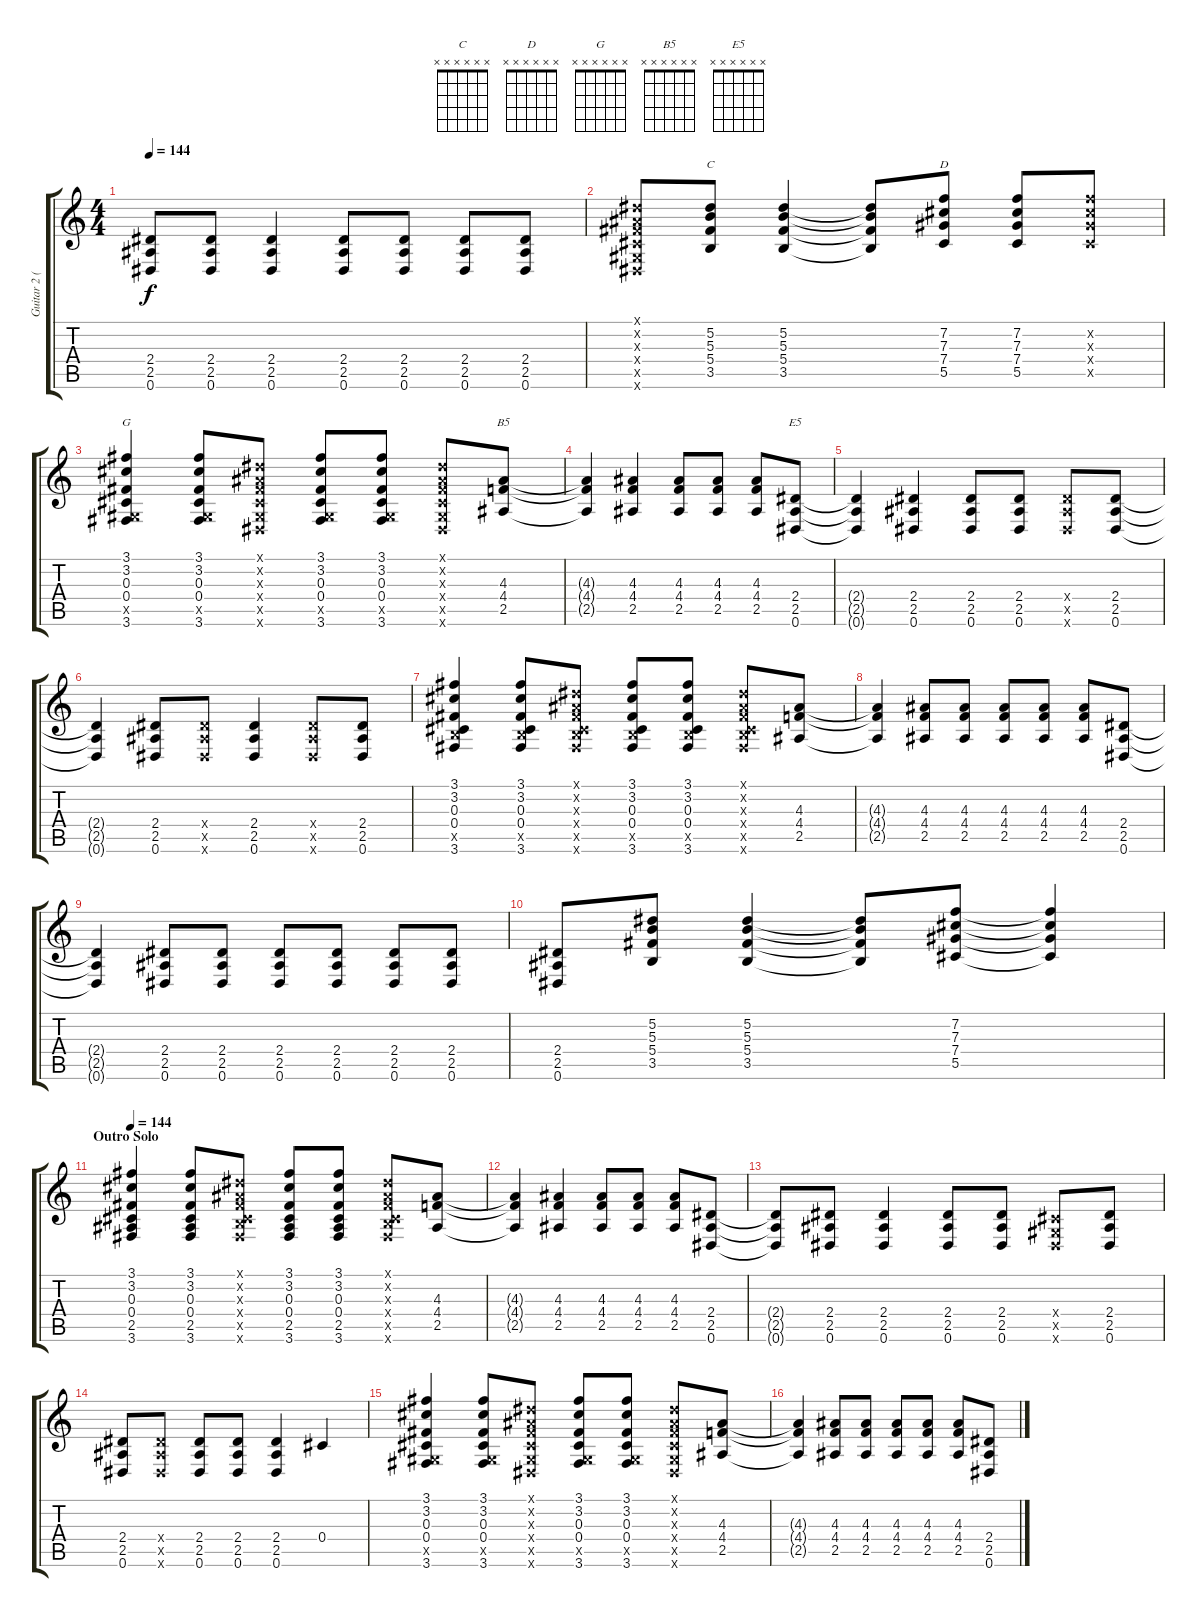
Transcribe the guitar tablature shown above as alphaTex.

\track ("Guitar 2 (Izzy)" "Guitar 2 (") {instrument overdrivenguitar}
\staff {score tabs}
\tuning (Eb4 Bb3 Gb3 Db3 Ab2 Eb2) {hide}
\chord ("C" x x x x x x)
\chord ("D" x x x x x x)
\chord ("G" x x x x x x)
\chord ("B5" x x x x x x)
\chord ("E5" x x x x x x)
\ts (4 4)
\tempo 144
\clef g2
\ks c
(2.4{t} 2.5{t} 0.6{t}).8{dy f} (2.4 2.5 0.6).8 (2.4 2.5 0.6).4 (2.4 2.5 0.6).8 (2.4 2.5 0.6).8 (2.4 2.5 0.6).8 (2.4 2.5 0.6).8 |
(0.1{x} 0.2{x} 0.3{x} 0.4{x} 0.5{x} 0.6{x}).8 (5.2 5.3 5.4 3.5).8{ch "C"} (5.2 5.3 5.4 3.5).4 (5.2{t} 5.3{t} 5.4{t} 3.5{t}).8 (7.2 7.3 7.4 5.5).8{ch "D"} (7.2 7.3 7.4 5.5).8 (7.2{x} 7.3{x} 7.4{x} 5.5{x}).8 |
(3.1 3.2 0.3 0.4 0.5{x} 3.6).4{ch "G"} (3.1 3.2 0.3 0.4 0.5{x} 3.6).8 (0.1{x} 0.2{x} 0.3{x} 0.4{x} 0.5{x} 0.6{x}).8 (3.1 3.2 0.3 0.4 0.5{x} 3.6).8 (3.1 3.2 0.3 0.4 0.5{x} 3.6).8 (0.1{x} 0.2{x} 0.3{x} 0.4{x} 0.5{x} 0.6{x}).8 (4.3 4.4 2.5).8{ch "B5"} |
(4.3{t} 4.4{t} 2.5{t}).4 (4.3 4.4 2.5).4 (4.3 4.4 2.5).8 (4.3 4.4 2.5).8 (4.3 4.4 2.5).8 (2.4 2.5 0.6).8{ch "E5"} |
(2.4{t} 2.5{t} 0.6{t}).4 (2.4 2.5 0.6).4 (2.4 2.5 0.6).8 (2.4 2.5 0.6).8 (2.4{x} 2.5{x} 0.6{x}).8 (2.4 2.5 0.6).8 |
(2.4{t} 2.5{t} 0.6{t}).4 (2.4 2.5 0.6).8 (2.4{x} 2.5{x} 0.6{x}).8 (2.4 2.5 0.6).4 (2.4{x} 2.5{x} 0.6{x}).8 (2.4 2.5 0.6).8 |
(3.1 3.2 0.3 0.4 3.5{x} 3.6).4 (3.1 3.2 0.3 0.4 3.5{x} 3.6).8 (0.1{x} 0.2{x} 0.3{x} 0.4{x} 3.5{x} 3.6{x}).8 (3.1 3.2 0.3 0.4 3.5{x} 3.6).8 (3.1 3.2 0.3 0.4 3.5{x} 3.6).8 (0.1{x} 0.2{x} 0.3{x} 0.4{x} 3.5{x} 3.6{x}).8 (4.3 4.4 2.5).8 |
(4.3{t} 4.4{t} 2.5{t}).4 (4.3 4.4 2.5).8 (4.3 4.4 2.5).8 (4.3 4.4 2.5).8 (4.3 4.4 2.5).8 (4.3 4.4 2.5).8 (2.4 2.5 0.6).8 |
(2.4{t} 2.5{t} 0.6{t}).4 (2.4 2.5 0.6).8 (2.4 2.5 0.6).8 (2.4 2.5 0.6).8 (2.4 2.5 0.6).8 (2.4 2.5 0.6).8 (2.4 2.5 0.6).8 |
(2.4 2.5 0.6).8 (5.2 5.3 5.4 3.5).8 (5.2 5.3 5.4 3.5).4 (5.2{t} 5.3{t} 5.4{t} 3.5{t}).8 (7.2 7.3 7.4 5.5).8 (7.2{t} 7.3{t} 7.4{t} 5.5{t}).4 |
\section ("" "Outro Solo")
\tempo 144
(3.1 3.2 0.3 0.4 2.5 3.6).4 (3.1 3.2 0.3 0.4 2.5 3.6).8 (0.1{x} 0.2{x} 0.3{x} 0.4{x} 3.5{x} 3.6{x}).8 (3.1 3.2 0.3 0.4 2.5 3.6).8 (3.1 3.2 0.3 0.4 2.5 3.6).8 (0.1{x} 0.2{x} 0.3{x} 0.4{x} 3.5{x} 3.6{x}).8 (4.3 4.4 2.5).8 |
(4.3{t} 4.4{t} 2.5{t}).4 (4.3 4.4 2.5).4 (4.3 4.4 2.5).8 (4.3 4.4 2.5).8 (4.3 4.4 2.5).8 (2.4 2.5 0.6).8 |
(2.4{t} 2.5{t} 0.6{t}).8 (2.4 2.5 0.6).8 (2.4 2.5 0.6).4 (2.4 2.5 0.6).8 (2.4 2.5 0.6).8 (0.4{x} 0.5{x} 0.6{x}).8 (2.4 2.5 0.6).8 |
(2.4 2.5 0.6).8 (2.4{x} 2.5{x} 0.6{x}).8 (2.4 2.5 0.6).8 (2.4 2.5 0.6).8 (2.4 2.5 0.6).4 0.4.4 |
(3.1 3.2 0.3 0.4 0.5{x} 3.6).4 (3.1 3.2 0.3 0.4 0.5{x} 3.6).8 (0.1{x} 0.2{x} 0.3{x} 0.4{x} 0.5{x} 0.6{x}).8 (3.1 3.2 0.3 0.4 0.5{x} 3.6).8 (3.1 3.2 0.3 0.4 0.5{x} 3.6).8 (0.1{x} 0.2{x} 0.3{x} 0.4{x} 0.5{x} 0.6{x}).8 (4.3 4.4 2.5).8 |
(4.3{t} 4.4{t} 2.5{t}).4 (4.3 4.4 2.5).8 (4.3 4.4 2.5).8 (4.3 4.4 2.5).8 (4.3 4.4 2.5).8 (4.3 4.4 2.5).8 (2.4 2.5 0.6).8
